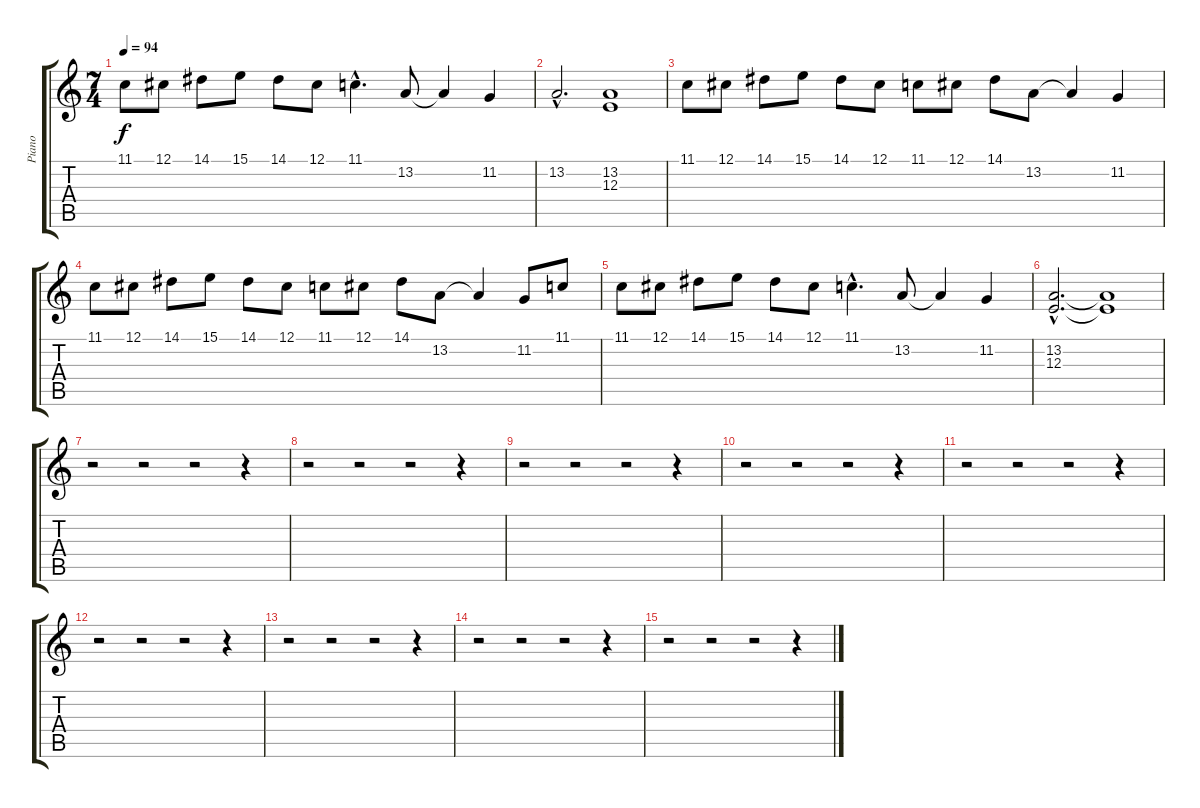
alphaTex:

\track ("Piano" "Piano") {instrument acousticgrandpiano}
\staff {score tabs}
\tuning (Db4 Ab3 E3 B2 Gb2 Db2) {hide}
\ts (7 4)
\tempo 94
\clef g2
\ks c
11.1.8{dy f} 12.1.8 14.1.8 15.1.8 14.1.8 12.1.8 11.1{hac}.4{d} 13.2.8 13.2{t}.4 11.2.4 |
13.2{hac}.2{d} (13.2 12.3).1 |
11.1.8 12.1.8 14.1.8 15.1.8 14.1.8 12.1.8 11.1.8 12.1.8 14.1.8 13.2.8 13.2{t}.4 11.2.4 |
11.1.8 12.1.8 14.1.8 15.1.8 14.1.8 12.1.8 11.1.8 12.1.8 14.1.8 13.2.8 13.2{t}.4 11.2.8 11.1.8 |
11.1.8 12.1.8 14.1.8 15.1.8 14.1.8 12.1.8 11.1{hac}.4{d} 13.2.8 13.2{t}.4 11.2.4 |
(13.2{hac} 12.3{hac}).2{d} (13.2{t} 12.3{t}).1 |
r.2 r.2 r.2 r.4 |
r.2 r.2 r.2 r.4 |
r.2 r.2 r.2 r.4 |
r.2 r.2 r.2 r.4 |
r.2 r.2 r.2 r.4 |
r.2 r.2 r.2 r.4 |
r.2 r.2 r.2 r.4 |
r.2 r.2 r.2 r.4 |
r.2 r.2 r.2 r.4
